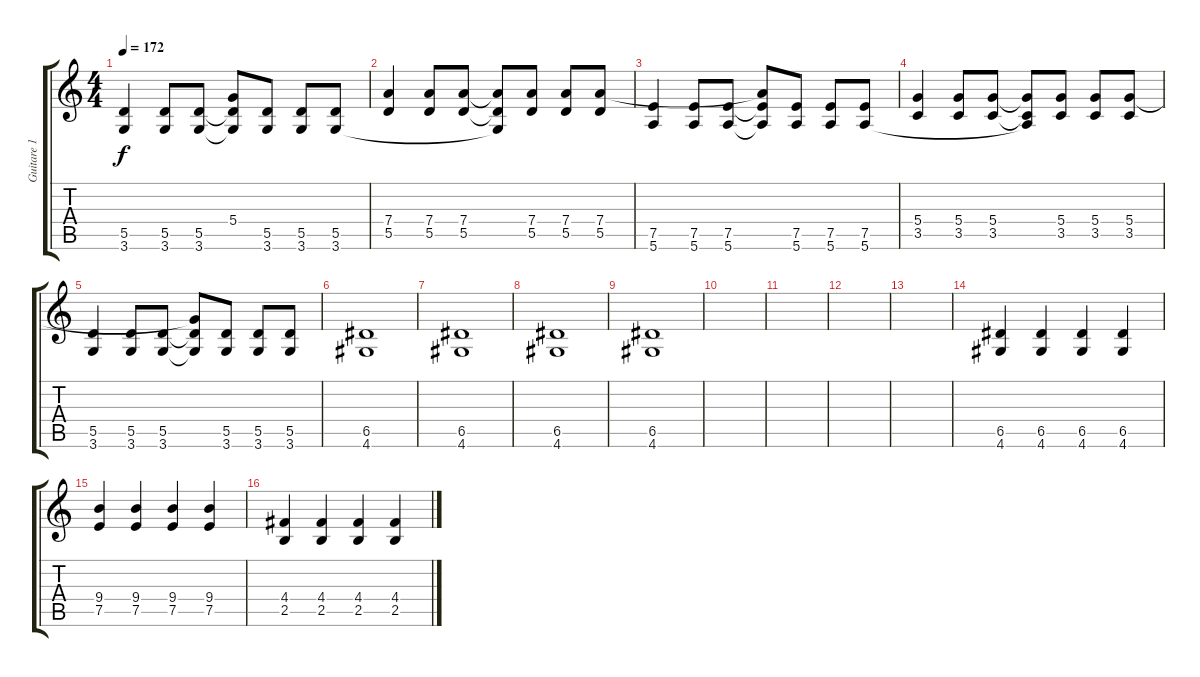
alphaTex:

\track ("Guitare 1" "Guitare 1") {instrument overdrivenguitar}
\staff {score tabs}
\tuning (E4 B3 G3 D3 A2 E2) {hide}
\ts (4 4)
\tempo 172
\clef g2
\ks c
(5.5 3.6).4{dy f} (5.5 3.6).8 (5.5 3.6).8 (5.4{t} 5.5{t} 3.6{t}).8 (5.5 3.6).8 (5.5 3.6).8 (5.5 3.6).8 |
(7.4 5.5).4 (7.4 5.5).8 (7.4 5.5).8 (7.4{t} 5.5{t} 3.6{t}).8 (7.4 5.5).8 (7.4 5.5).8 (7.4 5.5).8 |
(7.5 5.6).4 (7.5 5.6).8 (7.5 5.6).8 (7.4{t} 7.5{t} 5.6{t}).8 (7.5 5.6).8 (7.5 5.6).8 (7.5 5.6).8 |
(5.4 3.5).4 (5.4 3.5).8 (5.4 3.5).8 (5.4{t} 3.5{t} 5.6{t}).8 (5.4 3.5).8 (5.4 3.5).8 (5.4 3.5).8 |
(5.5 3.6).4 (5.5 3.6).8 (5.5 3.6).8 (5.4{t} 5.5{t} 3.6{t}).8 (5.5 3.6).8 (5.5 3.6).8 (5.5 3.6).8 |
(6.5 4.6).1 |
(6.5 4.6).1 |
(6.5 4.6).1 |
(6.5 4.6).1 |
|
|
|
|
(6.5 4.6).4 (6.5 4.6).4 (6.5 4.6).4 (6.5 4.6).4 |
(9.4 7.5).4 (9.4 7.5).4 (9.4 7.5).4 (9.4 7.5).4 |
(4.4 2.5).4 (4.4 2.5).4 (4.4 2.5).4 (4.4 2.5).4
